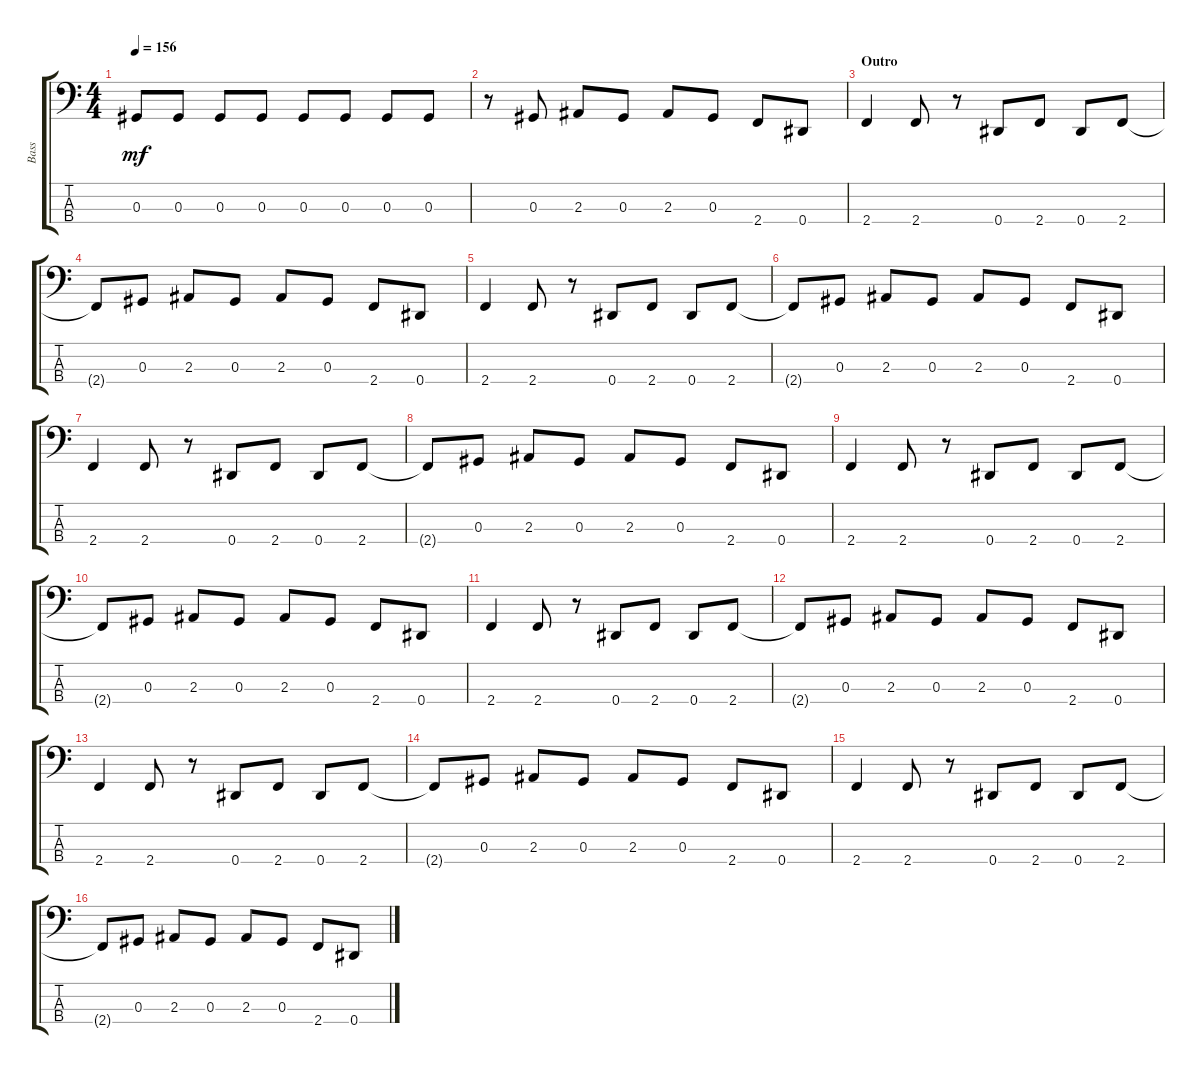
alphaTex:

\track ("Bass" "Bass") {instrument electricbasspick}
\staff {score tabs}
\tuning (Gb2 Db2 Ab1 Eb1) {hide}
\ts (4 4)
\tempo 156
\clef f4
\ks c
0.3.8{dy mf} 0.3.8 0.3.8 0.3.8 0.3.8 0.3.8 0.3.8 0.3.8 |
r.8 0.3.8 2.3.8 0.3.8 2.3.8 0.3.8 2.4.8 0.4.8 |
\section ("" "Outro")
2.4.4 2.4.8 r.8 0.4.8 2.4.8 0.4.8 2.4.8 |
2.4{t}.8 0.3.8 2.3.8 0.3.8 2.3.8 0.3.8 2.4.8 0.4.8 |
2.4.4 2.4.8 r.8 0.4.8 2.4.8 0.4.8 2.4.8 |
2.4{t}.8 0.3.8 2.3.8 0.3.8 2.3.8 0.3.8 2.4.8 0.4.8 |
2.4.4 2.4.8 r.8 0.4.8 2.4.8 0.4.8 2.4.8 |
2.4{t}.8 0.3.8 2.3.8 0.3.8 2.3.8 0.3.8 2.4.8 0.4.8 |
2.4.4 2.4.8 r.8 0.4.8 2.4.8 0.4.8 2.4.8 |
2.4{t}.8 0.3.8 2.3.8 0.3.8 2.3.8 0.3.8 2.4.8 0.4.8 |
2.4.4 2.4.8 r.8 0.4.8 2.4.8 0.4.8 2.4.8 |
2.4{t}.8 0.3.8 2.3.8 0.3.8 2.3.8 0.3.8 2.4.8 0.4.8 |
2.4.4 2.4.8 r.8 0.4.8 2.4.8 0.4.8 2.4.8 |
2.4{t}.8 0.3.8 2.3.8 0.3.8 2.3.8 0.3.8 2.4.8 0.4.8 |
2.4.4 2.4.8 r.8 0.4.8 2.4.8 0.4.8 2.4.8 |
2.4{t}.8 0.3.8 2.3.8 0.3.8 2.3.8 0.3.8 2.4.8 0.4.8
